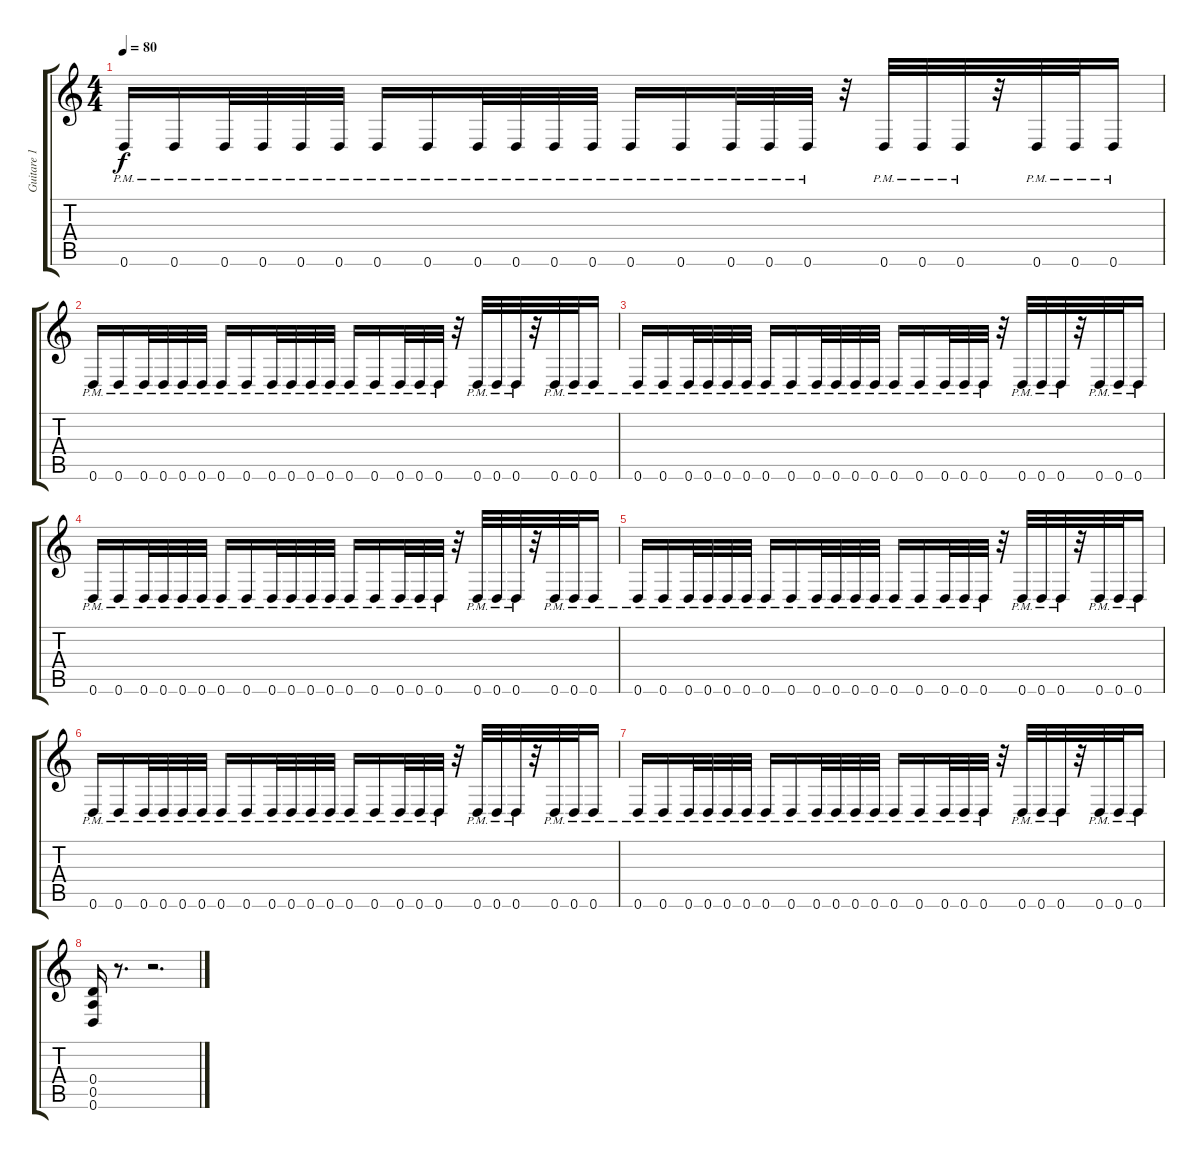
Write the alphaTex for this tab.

\track ("Guitare 1" "Guitare 1") {instrument distortionguitar}
\staff {score tabs}
\tuning (E4 B3 G3 D3 A2 D2) {hide}
\ts (4 4)
\tempo 80
\clef g2
\ks c
0.6{pm}.16{dy f} 0.6{pm}.16 0.6{pm}.32 0.6{pm}.32 0.6{pm}.32 0.6{pm}.32 0.6{pm}.16 0.6{pm}.16 0.6{pm}.32 0.6{pm}.32 0.6{pm}.32 0.6{pm}.32 0.6{pm}.16 0.6{pm}.16 0.6{pm}.32 0.6{pm}.32 0.6{pm}.32 r.32 0.6{pm}.32 0.6{pm}.32 0.6{pm}.32 r.32 0.6{pm}.32 0.6{pm}.32 0.6{pm}.16 |
0.6{pm}.16 0.6{pm}.16 0.6{pm}.32 0.6{pm}.32 0.6{pm}.32 0.6{pm}.32 0.6{pm}.16 0.6{pm}.16 0.6{pm}.32 0.6{pm}.32 0.6{pm}.32 0.6{pm}.32 0.6{pm}.16 0.6{pm}.16 0.6{pm}.32 0.6{pm}.32 0.6{pm}.32 r.32 0.6{pm}.32 0.6{pm}.32 0.6{pm}.32 r.32 0.6{pm}.32 0.6{pm}.32 0.6{pm}.16 |
0.6{pm}.16 0.6{pm}.16 0.6{pm}.32 0.6{pm}.32 0.6{pm}.32 0.6{pm}.32 0.6{pm}.16 0.6{pm}.16 0.6{pm}.32 0.6{pm}.32 0.6{pm}.32 0.6{pm}.32 0.6{pm}.16 0.6{pm}.16 0.6{pm}.32 0.6{pm}.32 0.6{pm}.32 r.32 0.6{pm}.32 0.6{pm}.32 0.6{pm}.32 r.32 0.6{pm}.32 0.6{pm}.32 0.6{pm}.16 |
0.6{pm}.16 0.6{pm}.16 0.6{pm}.32 0.6{pm}.32 0.6{pm}.32 0.6{pm}.32 0.6{pm}.16 0.6{pm}.16 0.6{pm}.32 0.6{pm}.32 0.6{pm}.32 0.6{pm}.32 0.6{pm}.16 0.6{pm}.16 0.6{pm}.32 0.6{pm}.32 0.6{pm}.32 r.32 0.6{pm}.32 0.6{pm}.32 0.6{pm}.32 r.32 0.6{pm}.32 0.6{pm}.32 0.6{pm}.16 |
0.6{pm}.16 0.6{pm}.16 0.6{pm}.32 0.6{pm}.32 0.6{pm}.32 0.6{pm}.32 0.6{pm}.16 0.6{pm}.16 0.6{pm}.32 0.6{pm}.32 0.6{pm}.32 0.6{pm}.32 0.6{pm}.16 0.6{pm}.16 0.6{pm}.32 0.6{pm}.32 0.6{pm}.32 r.32 0.6{pm}.32 0.6{pm}.32 0.6{pm}.32 r.32 0.6{pm}.32 0.6{pm}.32 0.6{pm}.16 |
0.6{pm}.16 0.6{pm}.16 0.6{pm}.32 0.6{pm}.32 0.6{pm}.32 0.6{pm}.32 0.6{pm}.16 0.6{pm}.16 0.6{pm}.32 0.6{pm}.32 0.6{pm}.32 0.6{pm}.32 0.6{pm}.16 0.6{pm}.16 0.6{pm}.32 0.6{pm}.32 0.6{pm}.32 r.32 0.6{pm}.32 0.6{pm}.32 0.6{pm}.32 r.32 0.6{pm}.32 0.6{pm}.32 0.6{pm}.16 |
0.6{pm}.16 0.6{pm}.16 0.6{pm}.32 0.6{pm}.32 0.6{pm}.32 0.6{pm}.32 0.6{pm}.16 0.6{pm}.16 0.6{pm}.32 0.6{pm}.32 0.6{pm}.32 0.6{pm}.32 0.6{pm}.16 0.6{pm}.16 0.6{pm}.32 0.6{pm}.32 0.6{pm}.32 r.32 0.6{pm}.32 0.6{pm}.32 0.6{pm}.32 r.32 0.6{pm}.32 0.6{pm}.32 0.6{pm}.16 |
(0.4 0.5 0.6).16 r.8{d} r.2{d}
